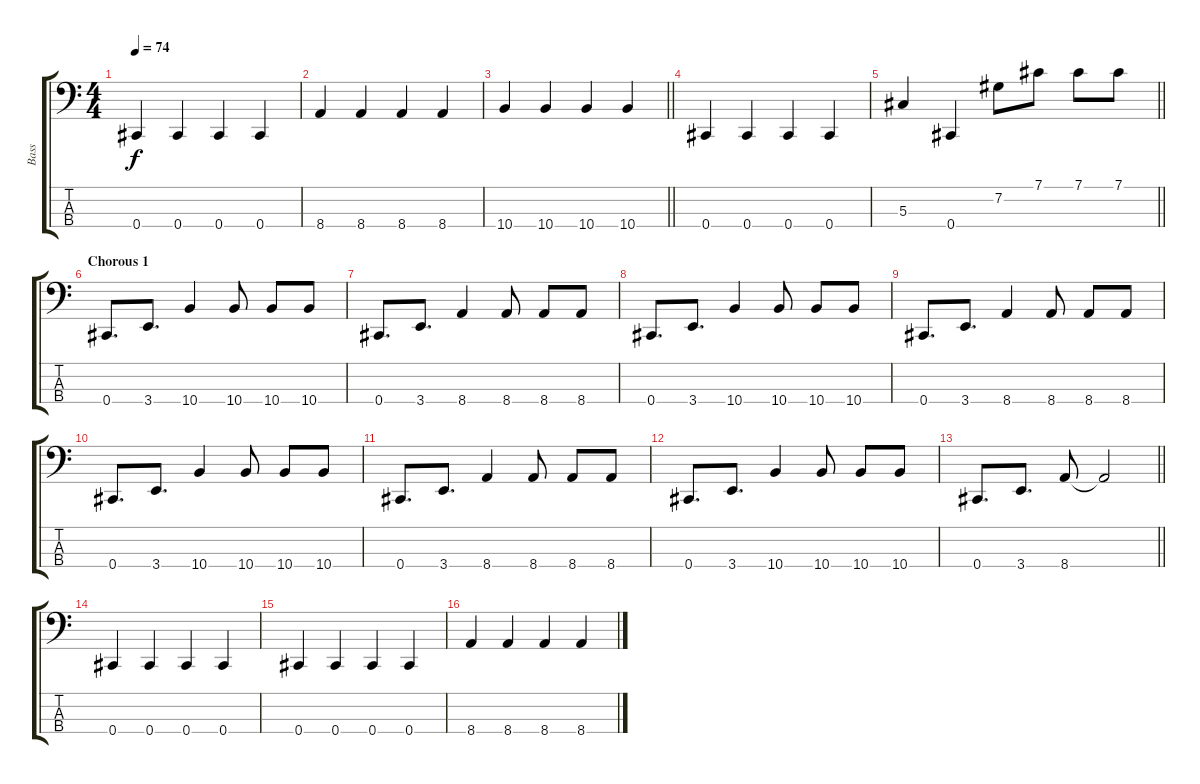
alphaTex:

\track ("Bass" "Bass") {instrument electricbassfinger}
\staff {score tabs}
\tuning (Gb2 Db2 Ab1 Db1) {hide}
\ts (4 4)
\tempo 74
\clef f4
\ks c
0.4.4{dy f} 0.4.4 0.4.4 0.4.4 |
8.4.4 8.4.4 8.4.4 8.4.4 |
\barLineRight lightlight
10.4.4 10.4.4 10.4.4 10.4.4 |
\section ("" "")
0.4.4 0.4.4 0.4.4 0.4.4 |
\barLineRight lightlight
5.3.4 0.4.4 7.2.8 7.1.8 7.1.8 7.1.8 |
\section ("" "Chorous 1")
0.4.8{d} 3.4.8{d} 10.4.4 10.4.8 10.4.8 10.4.8 |
0.4.8{d} 3.4.8{d} 8.4.4 8.4.8 8.4.8 8.4.8 |
0.4.8{d} 3.4.8{d} 10.4.4 10.4.8 10.4.8 10.4.8 |
0.4.8{d} 3.4.8{d} 8.4.4 8.4.8 8.4.8 8.4.8 |
0.4.8{d} 3.4.8{d} 10.4.4 10.4.8 10.4.8 10.4.8 |
0.4.8{d} 3.4.8{d} 8.4.4 8.4.8 8.4.8 8.4.8 |
0.4.8{d} 3.4.8{d} 10.4.4 10.4.8 10.4.8 10.4.8 |
\barLineRight lightlight
0.4.8{d} 3.4.8{d} 8.4.8 8.4{t}.2 |
\section ("" "")
0.4.4 0.4.4 0.4.4 0.4.4 |
0.4.4 0.4.4 0.4.4 0.4.4 |
8.4.4 8.4.4 8.4.4 8.4.4
